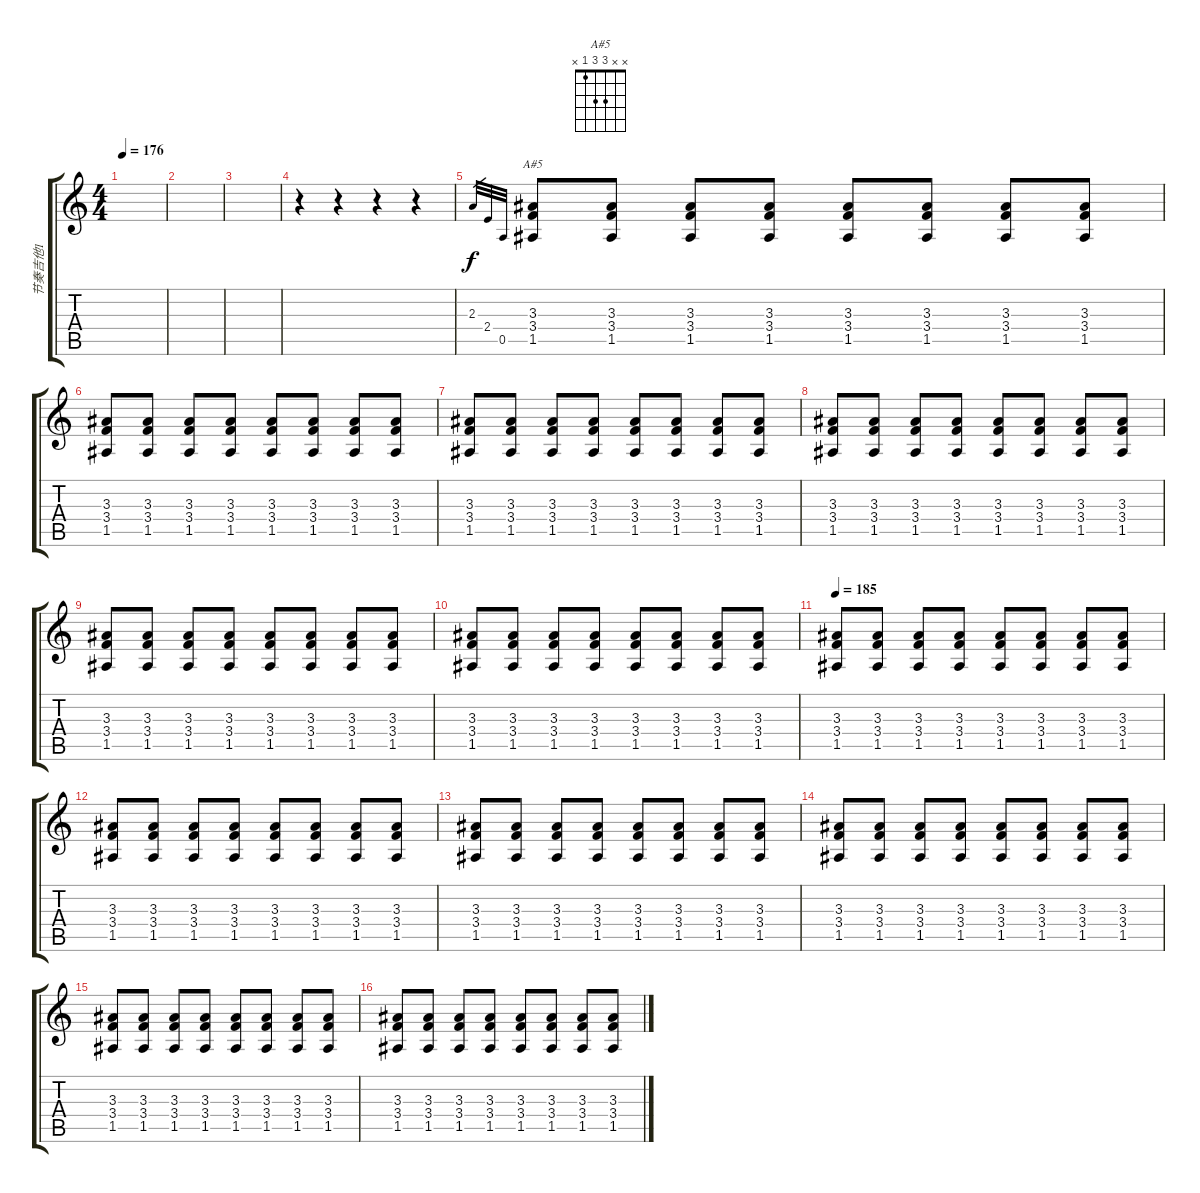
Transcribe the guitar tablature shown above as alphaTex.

\track ("节奏吉他1" "节奏吉他1") {instrument distortionguitar}
\staff {score tabs}
\tuning (E4 B3 G3 D3 A2 E2) {hide}
\chord ("A#5" x x 3 3 1 x)
\ts (4 4)
\tempo 176
\clef g2
\ks c
|
|
|
r.4 r.4 r.4 r.4 |
2.3.32{gr} 2.4.32{gr} 0.5.32{gr} (3.3 3.4 1.5).8{ch "A#5"} (3.3 3.4 1.5).8 (3.3 3.4 1.5).8 (3.3 3.4 1.5).8 (3.3 3.4 1.5).8 (3.3 3.4 1.5).8 (3.3 3.4 1.5).8 (3.3 3.4 1.5).8 |
(3.3 3.4 1.5).8 (3.3 3.4 1.5).8 (3.3 3.4 1.5).8 (3.3 3.4 1.5).8 (3.3 3.4 1.5).8 (3.3 3.4 1.5).8 (3.3 3.4 1.5).8 (3.3 3.4 1.5).8 |
(3.3 3.4 1.5).8 (3.3 3.4 1.5).8 (3.3 3.4 1.5).8 (3.3 3.4 1.5).8 (3.3 3.4 1.5).8 (3.3 3.4 1.5).8 (3.3 3.4 1.5).8 (3.3 3.4 1.5).8 |
(3.3 3.4 1.5).8 (3.3 3.4 1.5).8 (3.3 3.4 1.5).8 (3.3 3.4 1.5).8 (3.3 3.4 1.5).8 (3.3 3.4 1.5).8 (3.3 3.4 1.5).8 (3.3 3.4 1.5).8 |
(3.3 3.4 1.5).8 (3.3 3.4 1.5).8 (3.3 3.4 1.5).8 (3.3 3.4 1.5).8 (3.3 3.4 1.5).8 (3.3 3.4 1.5).8 (3.3 3.4 1.5).8 (3.3 3.4 1.5).8 |
(3.3 3.4 1.5).8 (3.3 3.4 1.5).8 (3.3 3.4 1.5).8 (3.3 3.4 1.5).8 (3.3 3.4 1.5).8 (3.3 3.4 1.5).8 (3.3 3.4 1.5).8 (3.3 3.4 1.5).8 |
\tempo 185
(3.3 3.4 1.5).8 (3.3 3.4 1.5).8 (3.3 3.4 1.5).8 (3.3 3.4 1.5).8 (3.3 3.4 1.5).8 (3.3 3.4 1.5).8 (3.3 3.4 1.5).8 (3.3 3.4 1.5).8 |
(3.3 3.4 1.5).8 (3.3 3.4 1.5).8 (3.3 3.4 1.5).8 (3.3 3.4 1.5).8 (3.3 3.4 1.5).8 (3.3 3.4 1.5).8 (3.3 3.4 1.5).8 (3.3 3.4 1.5).8 |
(3.3 3.4 1.5).8 (3.3 3.4 1.5).8 (3.3 3.4 1.5).8 (3.3 3.4 1.5).8 (3.3 3.4 1.5).8 (3.3 3.4 1.5).8 (3.3 3.4 1.5).8 (3.3 3.4 1.5).8 |
(3.3 3.4 1.5).8 (3.3 3.4 1.5).8 (3.3 3.4 1.5).8 (3.3 3.4 1.5).8 (3.3 3.4 1.5).8 (3.3 3.4 1.5).8 (3.3 3.4 1.5).8 (3.3 3.4 1.5).8 |
(3.3 3.4 1.5).8 (3.3 3.4 1.5).8 (3.3 3.4 1.5).8 (3.3 3.4 1.5).8 (3.3 3.4 1.5).8 (3.3 3.4 1.5).8 (3.3 3.4 1.5).8 (3.3 3.4 1.5).8 |
(3.3 3.4 1.5).8 (3.3 3.4 1.5).8 (3.3 3.4 1.5).8 (3.3 3.4 1.5).8 (3.3 3.4 1.5).8 (3.3 3.4 1.5).8 (3.3 3.4 1.5).8 (3.3 3.4 1.5).8
